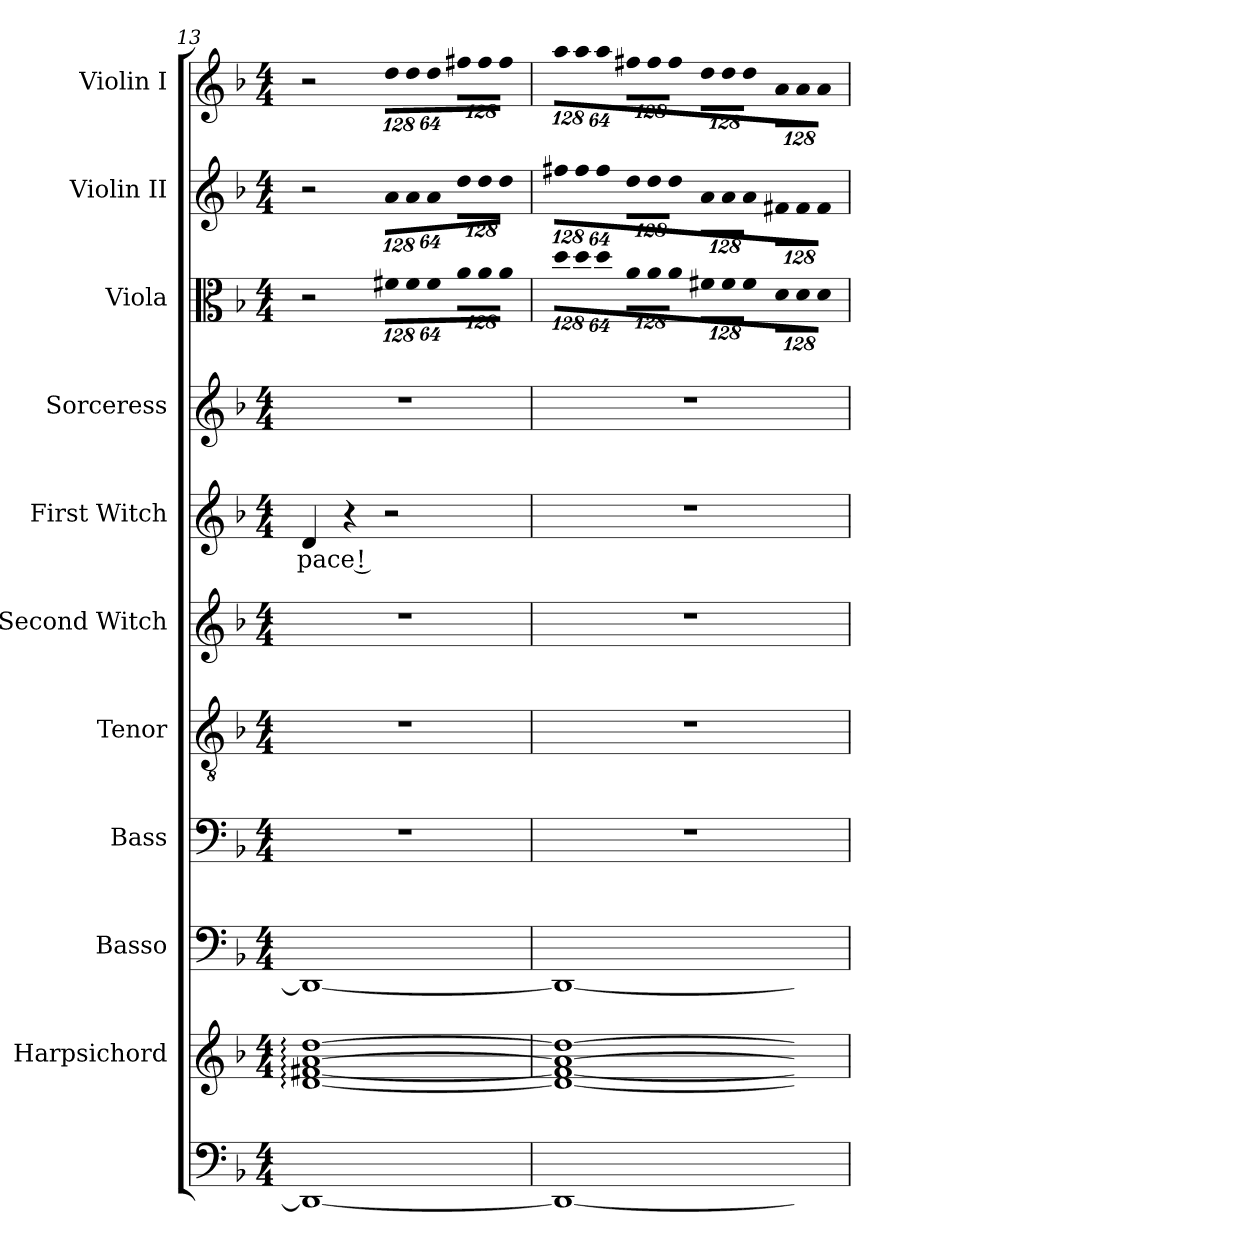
**kern	**kern	**kern	**kern	**kern	**kern	**kern	**text	**kern	**kern	**kern	**kern
*part11	*part10	*part9	*part8	*part7	*part6	*part5	*part5	*part4	*part3	*part2	*part1
*staff11	*staff10	*staff9	*staff8	*staff7	*staff6	*staff5	*staff5	*staff4	*staff3	*staff2	*staff1
*	*I"Harpsichord	*I"Basso	*I"Bass	*I"Tenor	*I"Second Witch	*I"First Witch	*	*I"Sorceress	*I"Viola	*I"Violin II	*I"Violin I
*	*I'Harps.	*I'Basso	*I'B.	*I'T.	*I'Witch-2	*I'Witch-1	*	*I'Sorcer.	*I'Vla.	*I'Vln. II	*I'Vln. I
*clefF4	*clefG2	*clefF4	*clefF4	*clefGv2	*clefG2	*clefG2	*	*clefG2	*clefC3	*clefG2	*clefG2
*	*	*	*	*ITrd7c12	*	*	*	*	*	*	*
*k[b-]	*k[b-]	*k[b-]	*k[b-]	*k[b-]	*k[b-]	*k[b-]	*	*k[b-]	*k[b-]	*k[b-]	*k[b-]
*d:	*d:	*d:	*d:	*d:	*d:	*d:	*	*d:	*d:	*d:	*d:
*M4/4	*M4/4	*M4/4	*M4/4	*M4/4	*M4/4	*M4/4	*	*M4/4	*M4/4	*M4/4	*M4/4
=13	=13	=13	=13	=13	=13	=13	=13	=13	=13	=13	=13
!	!	!	!	!	!	!	!LO:LY:b:color=#000000	!	!	!	!
1DDi_	[1di: [1f#Xi: [1ai: [1ddi:	1DDi_	1r	1r	1r	4di/	-pace !	1r	2r	2r	2r
.	.	.	.	.	.	4r	.	.	.	.	.
*	*	*	*	*	*	*	*	*	*Xbrackettup	*	*
!	!	!	!	!	!	!	!	!	!LO:N:vis=8	!	!
*	*	*	*	*	*	*	*	*	*	*Xbrackettup	*
!	!	!	!	!	!	!	!	!	!	!LO:N:vis=8	!
*	*	*	*	*	*	*	*	*	*	*	*Xbrackettup
!	!	!	!	!	!	!	!	!	!	!	!LO:N:vis=8
.	.	.	.	.	.	2r	.	.	1024%85f#Xi\L	1024%85ai\L	1024%85ddi\L
!	!	!	!	!	!	!	!	!	!LO:N:vis=8	!LO:N:vis=8	!LO:N:vis=8
.	.	.	.	.	.	.	.	.	1024%85f#i\	1024%85ai\	1024%85ddi\
!	!	!	!	!	!	!	!	!	!LO:N:vis=8	!LO:N:vis=8	!LO:N:vis=8
.	.	.	.	.	.	.	.	.	512%43f#i\J	512%43ai\J	512%43ddi\J
!	!	!	!	!	!	!	!	!	!LO:N:vis=8	!LO:N:vis=8	!LO:N:vis=8
.	.	.	.	.	.	.	.	.	1024%85ai\L	1024%85ddi\L	1024%85ff#Xi\L
!	!	!	!	!	!	!	!	!	!LO:N:vis=8	!LO:N:vis=8	!LO:N:vis=8
.	.	.	.	.	.	.	.	.	1024%85ai\	1024%85ddi\	1024%85ff#i\
!	!	!	!	!	!	!	!	!	!LO:N:vis=8	!LO:N:vis=8	!LO:N:vis=8
.	.	.	.	.	.	.	.	.	512%43ai\J	512%43ddi\J	512%43ff#i\J
=14	=14	=14	=14	=14	=14	=14	=14	=14	=14	=14	=14
!	!	!	!	!	!	!	!	!	!LO:N:vis=8	!LO:N:vis=8	!LO:N:vis=8
1DDi_	1di_ 1f#i_ 1ai_ 1ddi_	1DDi_	1r	1r	1r	1r	.	1r	1024%85ddi\L	1024%85ff#Xi\L	1024%85aai\L
!	!	!	!	!	!	!	!	!	!LO:N:vis=8	!LO:N:vis=8	!LO:N:vis=8
.	.	.	.	.	.	.	.	.	1024%85ddi\	1024%85ff#i\	1024%85aai\
!	!	!	!	!	!	!	!	!	!LO:N:vis=8	!LO:N:vis=8	!LO:N:vis=8
.	.	.	.	.	.	.	.	.	512%43ddi\J	512%43ff#i\J	512%43aai\J
!	!	!	!	!	!	!	!	!	!LO:N:vis=8	!LO:N:vis=8	!LO:N:vis=8
.	.	.	.	.	.	.	.	.	1024%85ai\L	1024%85ddi\L	1024%85ff#Xi\L
!	!	!	!	!	!	!	!	!	!LO:N:vis=8	!LO:N:vis=8	!LO:N:vis=8
.	.	.	.	.	.	.	.	.	1024%85ai\	1024%85ddi\	1024%85ff#i\
!	!	!	!	!	!	!	!	!	!LO:N:vis=8	!LO:N:vis=8	!LO:N:vis=8
.	.	.	.	.	.	.	.	.	512%43ai\J	512%43ddi\J	512%43ff#i\J
!	!	!	!	!	!	!	!	!	!LO:N:vis=8	!LO:N:vis=8	!LO:N:vis=8
.	.	.	.	.	.	.	.	.	1024%85f#Xi\L	1024%85ai\L	1024%85ddi\L
!	!	!	!	!	!	!	!	!	!LO:N:vis=8	!LO:N:vis=8	!LO:N:vis=8
.	.	.	.	.	.	.	.	.	1024%85f#i\	1024%85ai\	1024%85ddi\
!	!	!	!	!	!	!	!	!	!LO:N:vis=8	!LO:N:vis=8	!LO:N:vis=8
.	.	.	.	.	.	.	.	.	512%43f#i\J	512%43ai\J	512%43ddi\J
!	!	!	!	!	!	!	!	!	!LO:N:vis=8	!LO:N:vis=8	!LO:N:vis=8
.	.	.	.	.	.	.	.	.	1024%85di\L	1024%85f#Xi\L	1024%85ai\L
!	!	!	!	!	!	!	!	!	!LO:N:vis=8	!LO:N:vis=8	!LO:N:vis=8
.	.	.	.	.	.	.	.	.	1024%85di\	1024%85f#i\	1024%85ai\
!	!	!	!	!	!	!	!	!	!LO:N:vis=8	!LO:N:vis=8	!LO:N:vis=8
.	.	.	.	.	.	.	.	.	512%43di\J	512%43f#i\J	512%43ai\J
=	=	=	=	=	=	=	=	=	=	=	=
*-	*-	*-	*-	*-	*-	*-	*-	*-	*-	*-	*-
